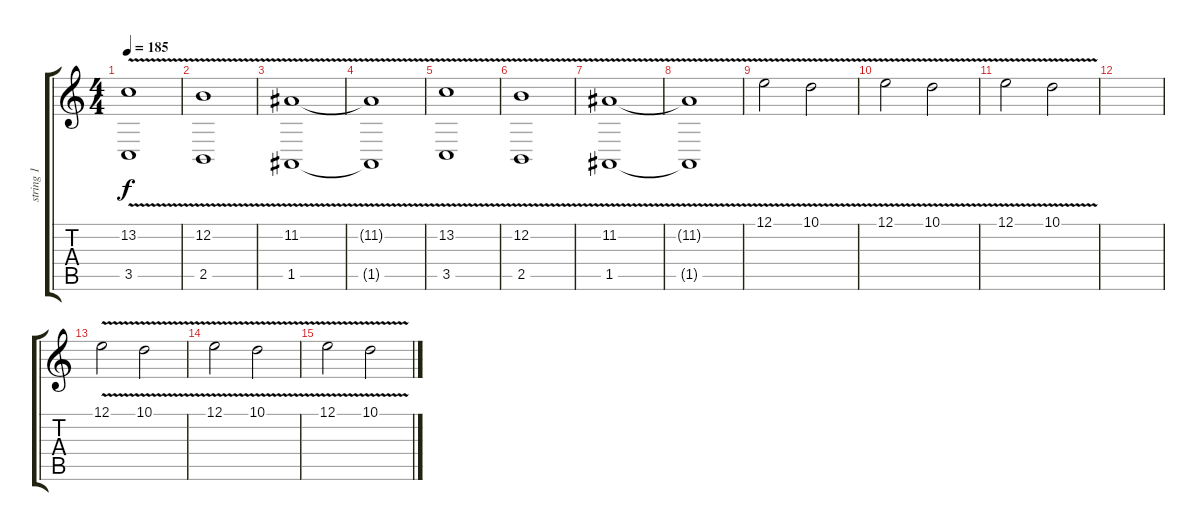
\track ("string 1" "string 1") {instrument stringensemble1}
\staff {score tabs}
\tuning (E4 B3 G3 D3 A2 D2) {hide}
\ts (4 4)
\tempo 185
\clef g2
\ks c
(13.2{v} 3.5).1{dy f volume 10} |
(12.2{v} 2.5).1 |
(11.2{v} 1.5).1 |
(11.2{t} 1.5{t}).1 |
(13.2{v} 3.5).1 |
(12.2{v} 2.5).1 |
(11.2{v} 1.5).1 |
(11.2{t} 1.5{t}).1 |
12.1{v}.2{volume 7} 10.1{v}.2 |
12.1{v}.2 10.1{v}.2 |
12.1{v}.2 10.1{v}.2 |
|
12.1{v}.2 10.1{v}.2 |
12.1{v}.2 10.1{v}.2 |
12.1{v}.2 10.1{v}.2
